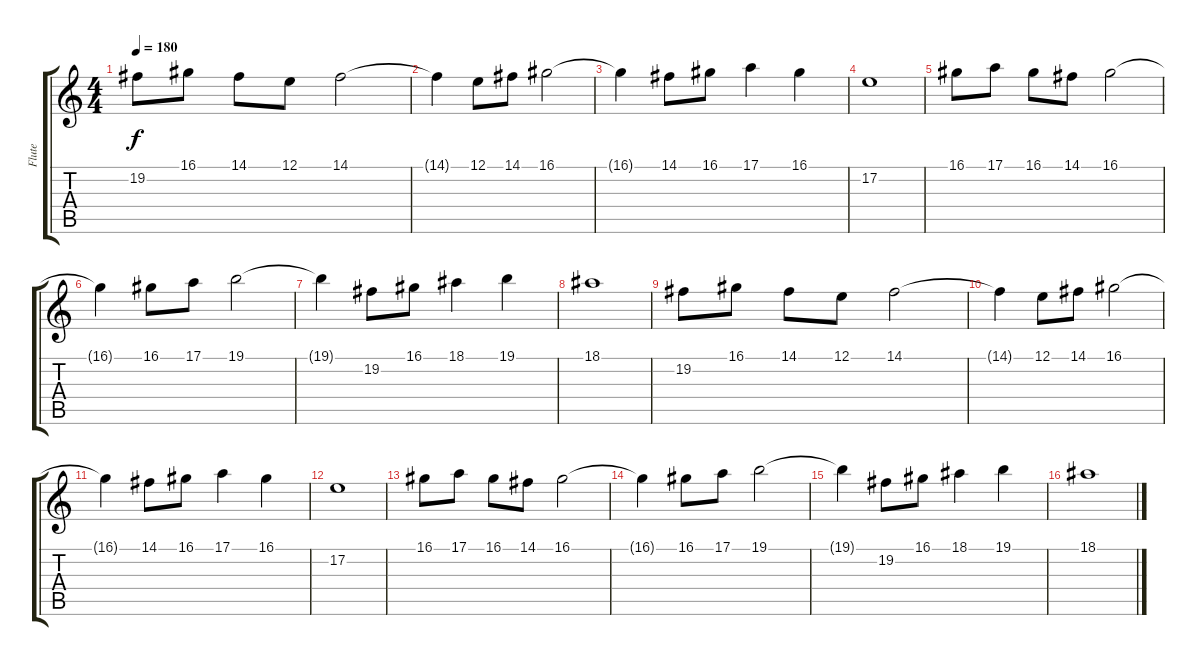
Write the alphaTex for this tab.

\track ("Flute" "Flute") {instrument flute}
\staff {score tabs}
\tuning (E4 B3 G3 D3 A2 E2) {hide}
\ts (4 4)
\tempo 180
\clef g2
\ks c
19.2.8{dy f} 16.1.8 14.1.8 12.1.8 14.1.2 |
14.1{t}.4 12.1.8 14.1.8 16.1.2 |
16.1{t}.4 14.1.8 16.1.8 17.1.4 16.1.4 |
17.2.1 |
16.1.8 17.1.8 16.1.8 14.1.8 16.1.2 |
16.1{t}.4 16.1.8 17.1.8 19.1.2 |
19.1{t}.4 19.2.8 16.1.8 18.1.4 19.1.4 |
18.1.1 |
19.2.8 16.1.8 14.1.8 12.1.8 14.1.2 |
14.1{t}.4 12.1.8 14.1.8 16.1.2 |
16.1{t}.4 14.1.8 16.1.8 17.1.4 16.1.4 |
17.2.1 |
16.1.8 17.1.8 16.1.8 14.1.8 16.1.2 |
16.1{t}.4 16.1.8 17.1.8 19.1.2 |
19.1{t}.4 19.2.8 16.1.8 18.1.4 19.1.4 |
18.1.1
